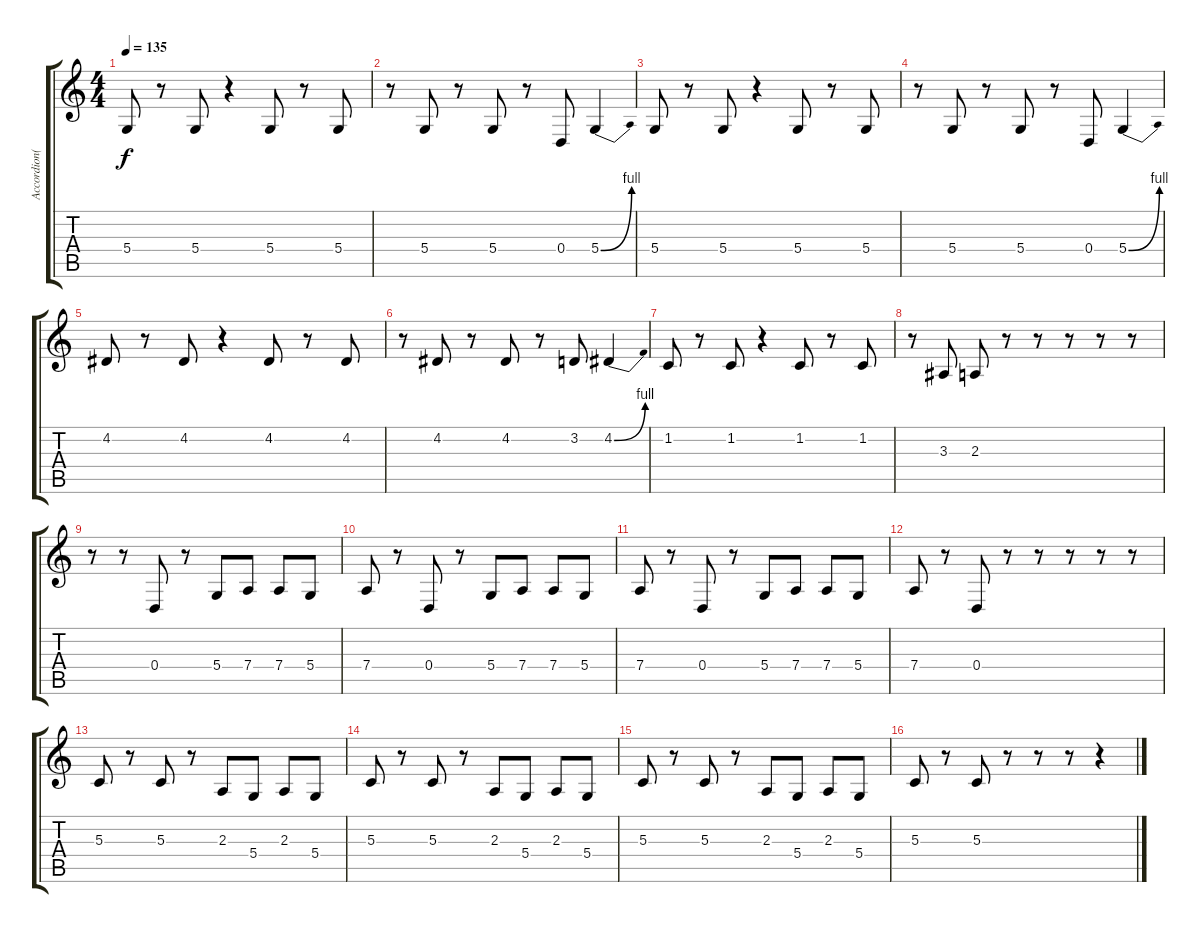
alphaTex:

\track ("Accordion(backvocal)" "Accordion(") {instrument accordion}
\staff {score tabs}
\tuning (E4 B3 G3 D3 A2 E2) {hide}
\ts (4 4)
\tempo 135
\clef g2
\ks c
5.4.8{dy f} r.8 5.4.8 r.4 5.4.8 r.8 5.4.8 |
r.8 5.4.8 r.8 5.4.8 r.8 0.4.8 5.4{be (bend 0 0 60 4)}.4 |
5.4.8 r.8 5.4.8 r.4 5.4.8 r.8 5.4.8 |
r.8 5.4.8 r.8 5.4.8 r.8 0.4.8 5.4{be (bend 0 0 60 4)}.4 |
4.2.8 r.8 4.2.8 r.4 4.2.8 r.8 4.2.8 |
r.8 4.2.8 r.8 4.2.8 r.8 3.2.8 4.2{be (bend 0 0 60 4)}.4 |
1.2.8 r.8 1.2.8 r.4 1.2.8 r.8 1.2.8 |
r.8 3.3.8 2.3.8 r.8 r.8 r.8 r.8 r.8 |
r.8 r.8 0.4.8 r.8 5.4.8 7.4.8 7.4.8 5.4.8 |
7.4.8 r.8 0.4.8 r.8 5.4.8 7.4.8 7.4.8 5.4.8 |
7.4.8 r.8 0.4.8 r.8 5.4.8 7.4.8 7.4.8 5.4.8 |
7.4.8 r.8 0.4.8 r.8 r.8 r.8 r.8 r.8 |
5.3.8 r.8 5.3.8 r.8 2.3.8 5.4.8 2.3.8 5.4.8 |
5.3.8 r.8 5.3.8 r.8 2.3.8 5.4.8 2.3.8 5.4.8 |
5.3.8 r.8 5.3.8 r.8 2.3.8 5.4.8 2.3.8 5.4.8 |
5.3.8 r.8 5.3.8 r.8 r.8 r.8 r.4
